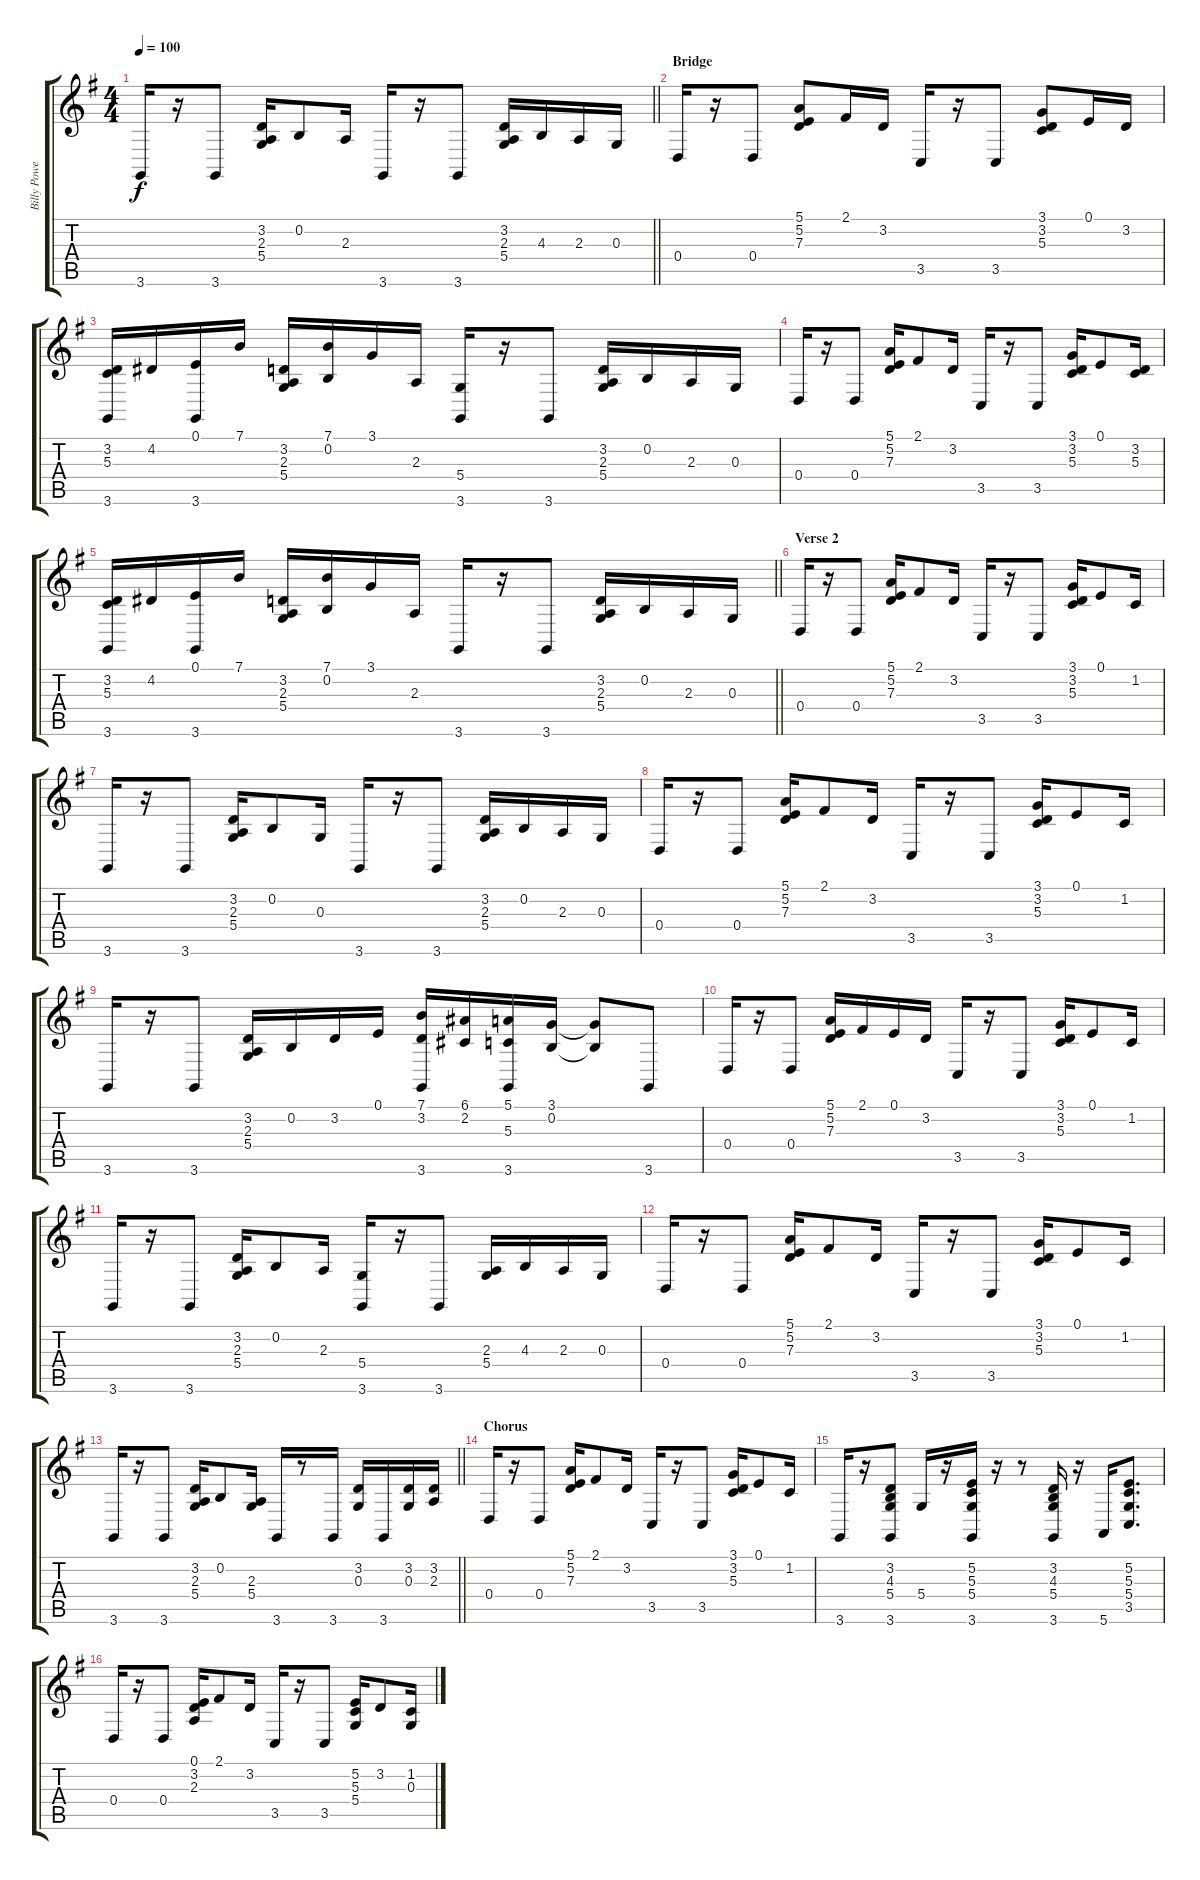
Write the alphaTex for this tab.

\track ("Billy Powell" "Billy Powe") {instrument acousticgrandpiano}
\staff {score tabs}
\tuning (E4 B3 G3 D3 A2 E2) {hide}
\ts (4 4)
\tempo 100
\clef g2
\barLineRight lightlight
\ks g
3.6.16{dy f} r.16 3.6.8 (3.2 2.3 5.4).16 0.2.8 2.3.16 3.6.16 r.16 3.6.8 (3.2 2.3 5.4).16 4.3.16 2.3.16 0.3.16 |
\section ("" "Bridge")
0.4.16 r.16 0.4.8 (5.1 5.2 7.3).8 2.1.16 3.2.16 3.5.16 r.16 3.5.8 (3.1 3.2 5.3).8 0.1.16 3.2.16 |
(3.2 5.3 3.6).16 4.2.16 (0.1 3.6).16 7.1.16 (3.2 2.3 5.4).16 (7.1 0.2).16 3.1.16 2.3.16 (5.4 3.6).16 r.16 3.6.8 (3.2 2.3 5.4).16 0.2.16 2.3.16 0.3.16 |
0.4.16 r.16 0.4.8 (5.1 5.2 7.3).16 2.1.8 3.2.16 3.5.16 r.16 3.5.8 (3.1 3.2 5.3).16 0.1.8 (3.2 5.3).16 |
\barLineRight lightlight
(3.2 5.3 3.6).16 4.2.16 (0.1 3.6).16 7.1.16 (3.2 2.3 5.4).16 (7.1 0.2).16 3.1.16 2.3.16 3.6.16 r.16 3.6.8 (3.2 2.3 5.4).16 0.2.16 2.3.16 0.3.16 |
\section ("" "Verse 2")
0.4.16 r.16 0.4.8 (5.1 5.2 7.3).16 2.1.8 3.2.16 3.5.16 r.16 3.5.8 (3.1 3.2 5.3).16 0.1.8 1.2.16 |
3.6.16 r.16 3.6.8 (3.2 2.3 5.4).16 0.2.8 0.3.16 3.6.16 r.16 3.6.8 (3.2 2.3 5.4).16 0.2.16 2.3.16 0.3.16 |
0.4.16 r.16 0.4.8 (5.1 5.2 7.3).16 2.1.8 3.2.16 3.5.16 r.16 3.5.8 (3.1 3.2 5.3).16 0.1.8 1.2.16 |
3.6.16 r.16 3.6.8 (3.2 2.3 5.4).16 0.2.16 3.2.16 0.1.16 (7.1 3.2 3.6).16 (6.1 2.2).16 (5.1 5.3 3.6).16 (3.1 0.2).16 (3.1{t} 0.2{t}).8 3.6.8 |
0.4.16 r.16 0.4.8 (5.1 5.2 7.3).16 2.1.16 0.1.16 3.2.16 3.5.16 r.16 3.5.8 (3.1 3.2 5.3).16 0.1.8 1.2.16 |
3.6.16 r.16 3.6.8 (3.2 2.3 5.4).16 0.2.8 2.3.16 (5.4 3.6).16 r.16 3.6.8 (2.3 5.4).16 4.3.16 2.3.16 0.3.16 |
0.4.16 r.16 0.4.8 (5.1 5.2 7.3).16 2.1.8 3.2.16 3.5.16 r.16 3.5.8 (3.1 3.2 5.3).16 0.1.8 1.2.16 |
\barLineRight lightlight
3.6.16 r.16 3.6.8 (3.2 2.3 5.4).16 0.2.8 (2.3 5.4).16 3.6.16 r.8 3.6.16 (3.2 0.3).16 3.6.16 (3.2 0.3).16 (3.2 2.3).16 |
\section ("" "Chorus")
0.4.16 r.16 0.4.8 (5.1 5.2 7.3).16 2.1.8 3.2.16 3.5.16 r.16 3.5.8 (3.1 3.2 5.3).16 0.1.8 1.2.16 |
3.6.16 r.16 (3.2 4.3 5.4 3.6).8 5.4.16 r.16 (5.2 5.3 5.4 3.6).16 r.16 r.8 (3.2 4.3 5.4 3.6).16 r.16 5.6.16 (5.2 5.3 5.4 3.5).8{d} |
0.4.16 r.16 0.4.8 (0.1 3.2 2.3).16 2.1.8 3.2.16 3.5.16 r.16 3.5.8 (5.2 5.3 5.4).16 3.2.8 (1.2 0.3).16
